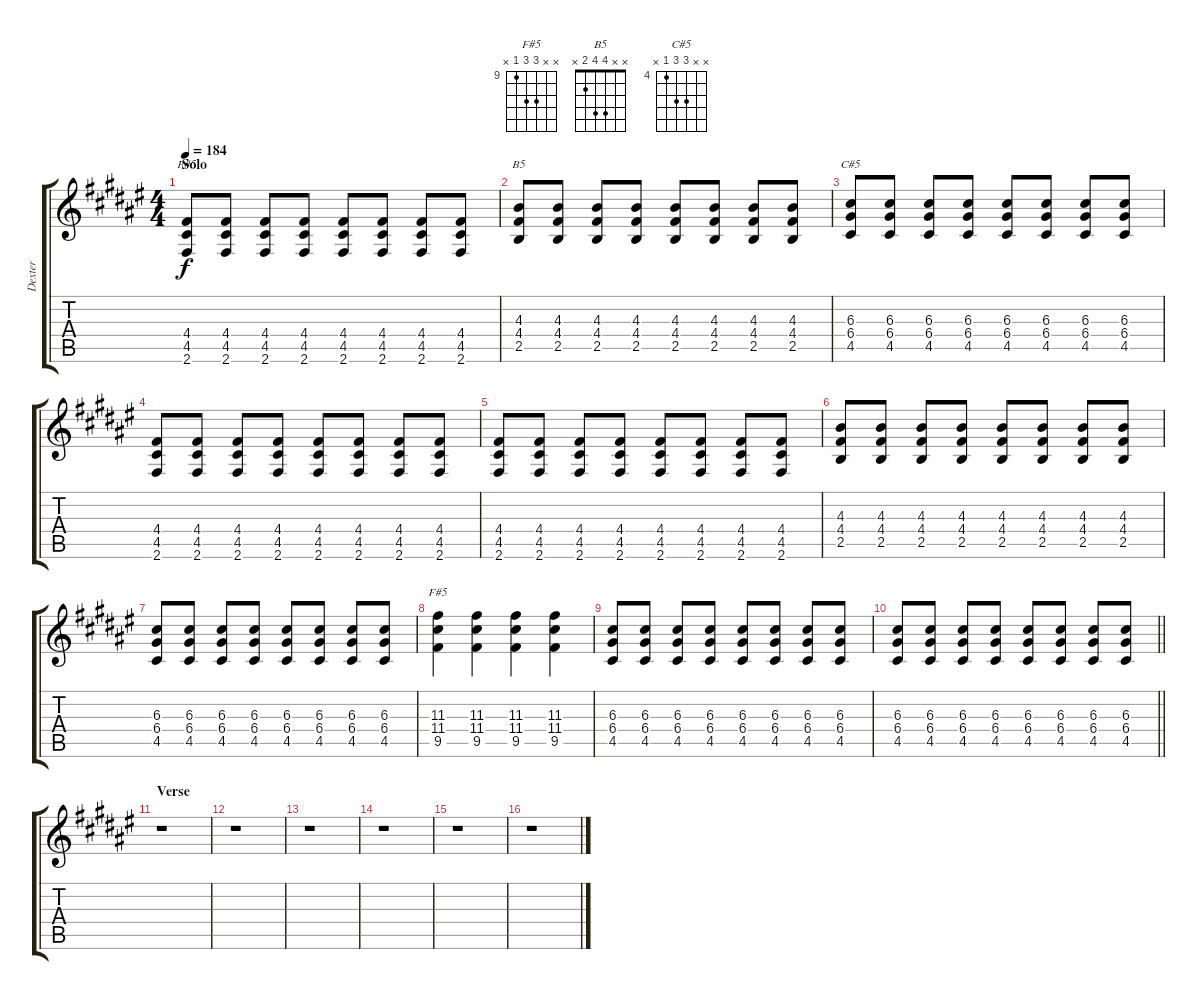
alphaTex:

\track ("Dexter" "Dexter") {instrument distortionguitar}
\staff {score tabs}
\tuning (E4 B3 G3 D3 A2 E2) {hide}
\chord ("F#5" x x x 4 4 2)
\chord ("B5" x x 4 4 2 x)
\chord ("C#5" x x 6 6 4 x) {firstfret 4}
\chord ("F#5" x x 11 11 9 x) {firstfret 9}
\ts (4 4)
\section ("" "Solo")
\tempo 184
\clef g2
\ks f#
(4.4 4.5 2.6).8{ch "F#5" dy f} (4.4 4.5 2.6).8 (4.4 4.5 2.6).8 (4.4 4.5 2.6).8 (4.4 4.5 2.6).8 (4.4 4.5 2.6).8 (4.4 4.5 2.6).8 (4.4 4.5 2.6).8 |
(4.3 4.4 2.5).8{ch "B5"} (4.3 4.4 2.5).8 (4.3 4.4 2.5).8 (4.3 4.4 2.5).8 (4.3 4.4 2.5).8 (4.3 4.4 2.5).8 (4.3 4.4 2.5).8 (4.3 4.4 2.5).8 |
(6.3 6.4 4.5).8{ch "C#5"} (6.3 6.4 4.5).8 (6.3 6.4 4.5).8 (6.3 6.4 4.5).8 (6.3 6.4 4.5).8 (6.3 6.4 4.5).8 (6.3 6.4 4.5).8 (6.3 6.4 4.5).8 |
(4.4 4.5 2.6).8 (4.4 4.5 2.6).8 (4.4 4.5 2.6).8 (4.4 4.5 2.6).8 (4.4 4.5 2.6).8 (4.4 4.5 2.6).8 (4.4 4.5 2.6).8 (4.4 4.5 2.6).8 |
(4.4 4.5 2.6).8 (4.4 4.5 2.6).8 (4.4 4.5 2.6).8 (4.4 4.5 2.6).8 (4.4 4.5 2.6).8 (4.4 4.5 2.6).8 (4.4 4.5 2.6).8 (4.4 4.5 2.6).8 |
(4.3 4.4 2.5).8 (4.3 4.4 2.5).8 (4.3 4.4 2.5).8 (4.3 4.4 2.5).8 (4.3 4.4 2.5).8 (4.3 4.4 2.5).8 (4.3 4.4 2.5).8 (4.3 4.4 2.5).8 |
(6.3 6.4 4.5).8 (6.3 6.4 4.5).8 (6.3 6.4 4.5).8 (6.3 6.4 4.5).8 (6.3 6.4 4.5).8 (6.3 6.4 4.5).8 (6.3 6.4 4.5).8 (6.3 6.4 4.5).8 |
(11.3 11.4 9.5).4{ch "F#5"} (11.3 11.4 9.5).4 (11.3 11.4 9.5).4 (11.3 11.4 9.5).4 |
(6.3 6.4 4.5).8 (6.3 6.4 4.5).8 (6.3 6.4 4.5).8 (6.3 6.4 4.5).8 (6.3 6.4 4.5).8 (6.3 6.4 4.5).8 (6.3 6.4 4.5).8 (6.3 6.4 4.5).8 |
\barLineRight lightlight
(6.3 6.4 4.5).8 (6.3 6.4 4.5).8 (6.3 6.4 4.5).8 (6.3 6.4 4.5).8 (6.3 6.4 4.5).8 (6.3 6.4 4.5).8 (6.3 6.4 4.5).8 (6.3 6.4 4.5).8 |
\section ("" "Verse")
r.1 |
r.1 |
r.1 |
r.1 |
r.1 |
r.1
